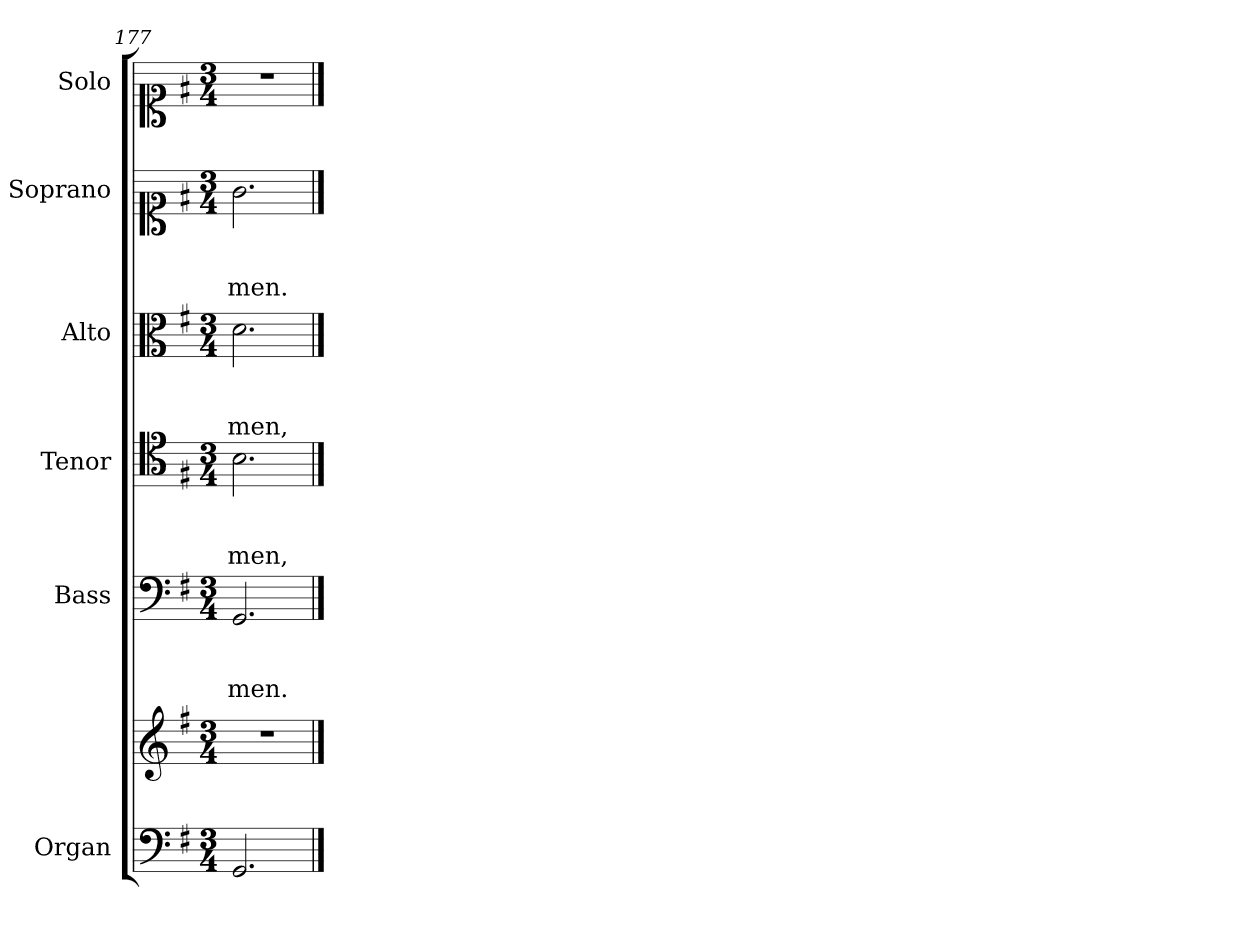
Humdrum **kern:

**kern	**kern	**kern	**text	**text	**text	**kern	**text	**text	**text	**kern	**text	**text	**text	**kern	**text	**text	**text	**kern
*part6	*part6	*part5	*part5	*part5	*part5	*part4	*part4	*part4	*part4	*part3	*part3	*part3	*part3	*part2	*part2	*part2	*part2	*part1
*staff7	*staff6	*staff5	*staff5	*staff5	*staff5	*staff4	*staff4	*staff4	*staff4	*staff3	*staff3	*staff3	*staff3	*staff2	*staff2	*staff2	*staff2	*staff1
*I"Organ	*	*I"Bass	*	*	*	*I"Tenor	*	*	*	*I"Alto	*	*	*	*I"Soprano	*	*	*	*I"Solo
*I'Org.	*	*I'B	*	*	*	*I'T	*	*	*	*I'A	*	*	*	*I'S	*	*	*	*I'Solo
*clefF4	*clefG2	*clefF4	*	*	*	*clefC4	*	*	*	*clefC3	*	*	*	*clefC1	*	*	*	*clefC1
*k[f#]	*k[f#]	*k[f#]	*	*	*	*k[f#]	*	*	*	*k[f#]	*	*	*	*k[f#]	*	*	*	*k[f#]
*G:	*G:	*G:	*	*	*	*G:	*	*	*	*G:	*	*	*	*G:	*	*	*	*G:
*M3/4	*M3/4	*M3/4	*	*	*	*M3/4	*	*	*	*M3/4	*	*	*	*M3/4	*	*	*	*M3/4
=177	=177	=177	=177	=177	=177	=177	=177	=177	=177	=177	=177	=177	=177	=177	=177	=177	=177	=177
!	!	!	!	!	!LO:LY:b	!	!	!	!LO:LY:b	!	!	!	!LO:LY:b	!	!	!	!LO:LY:b	!
2.GG/	2.r	2.GG/	.	.	-men.	2.B\	.	.	-men,	2.d\	.	.	-men,	2.g\	.	.	-men.	2.r
==	==	==	==	==	==	==	==	==	==	==	==	==	==	==	==	==	==	==
*-	*-	*-	*-	*-	*-	*-	*-	*-	*-	*-	*-	*-	*-	*-	*-	*-	*-	*-
